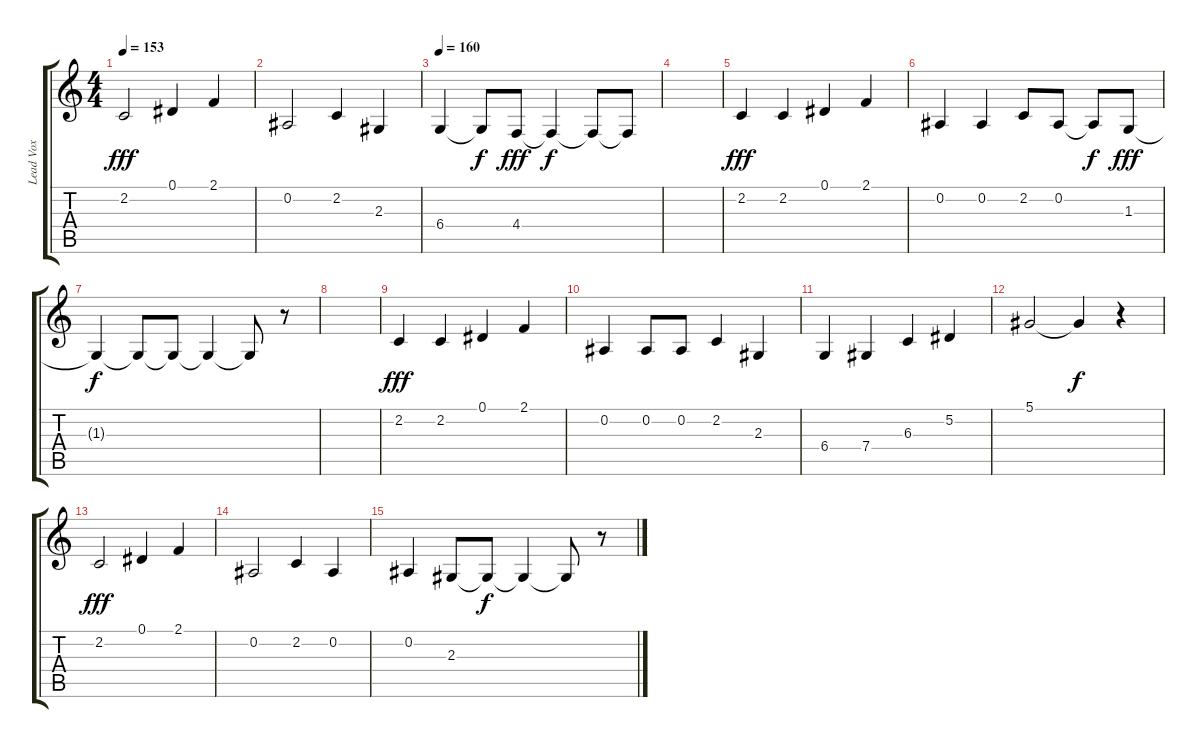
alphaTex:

\track ("Lead Vox" "Lead Vox") {instrument tenorsax}
\staff {score tabs}
\tuning (Eb4 Bb3 Gb3 Db3 Ab2 Eb2) {hide}
\ts (4 4)
\tempo 153
\clef g2
\ks c
2.2.2{dy fff} 0.1.4 2.1.4 |
0.2.2 2.2.4 2.3.4 |
\tempo 160
6.4.4 6.4{t}.8{dy f} 4.4.8{dy fff} 4.4{t}.4{dy f} 4.4{t}.8 4.4{t}.8 |
|
2.2.4{dy fff} 2.2.4 0.1.4 2.1.4 |
0.2.4 0.2.4 2.2.8 0.2.8 0.2{t}.8{dy f} 1.3.8{dy fff} |
1.3{t}.4{dy f} 1.3{t}.8 1.3{t}.8 1.3{t}.4 1.3{t}.8 r.8 |
|
2.2.4{dy fff} 2.2.4 0.1.4 2.1.4 |
0.2.4 0.2.8 0.2.8 2.2.4 2.3.4 |
6.4.4 7.4.4 6.3.4 5.2.4 |
5.1.2 5.1{t}.4{dy f} r.4 |
2.2.2{dy fff} 0.1.4 2.1.4 |
0.2.2 2.2.4 0.2.4 |
0.2.4 2.3.8 2.3{t}.8{dy f} 2.3{t}.4 2.3{t}.8 r.8
